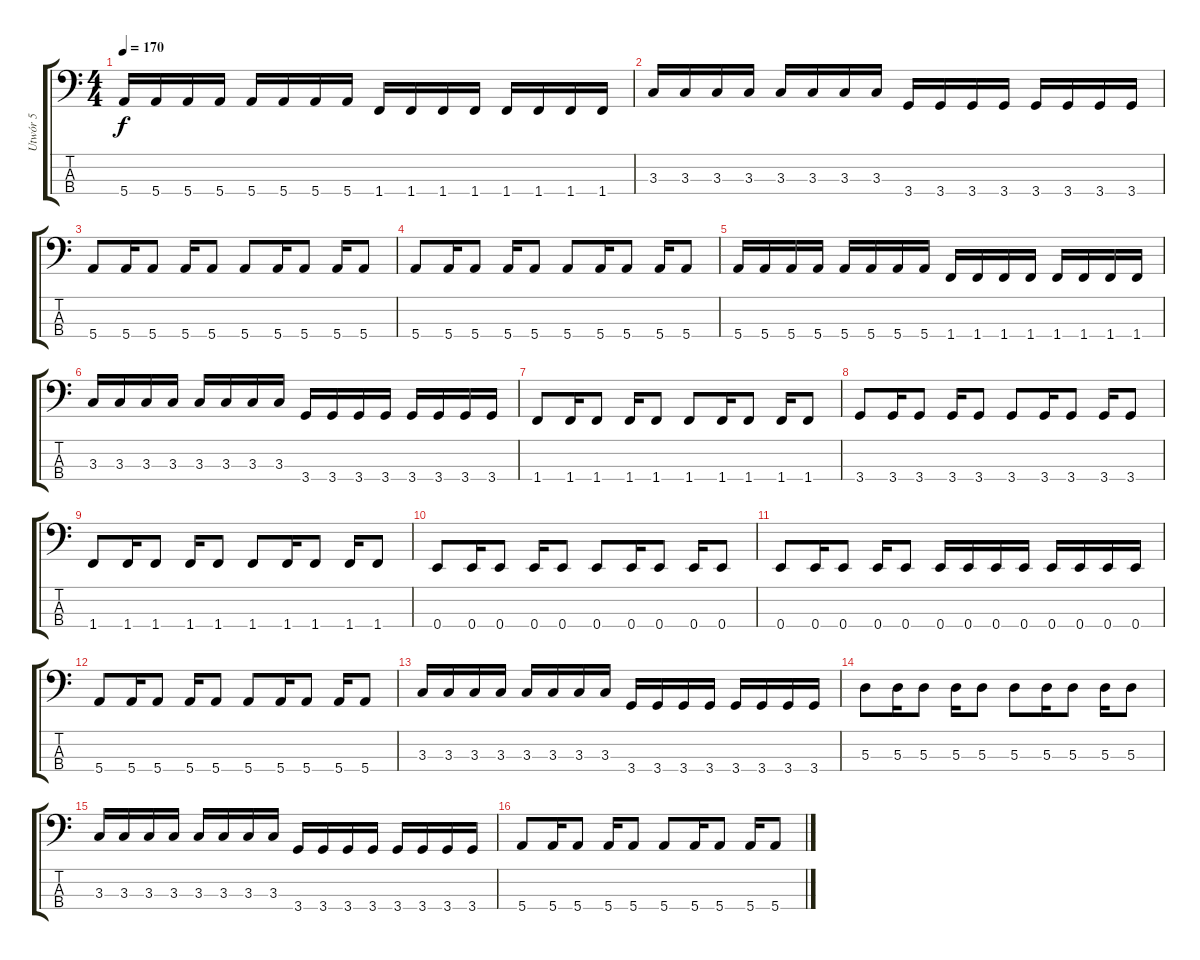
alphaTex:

\track ("Utwór 5" "Utwór 5") {instrument electricbasspick}
\staff {score tabs}
\tuning (G2 D2 A1 E1) {hide}
\ts (4 4)
\tempo 170
\clef f4
\ks c
5.4.16{dy f} 5.4.16 5.4.16 5.4.16 5.4.16 5.4.16 5.4.16 5.4.16 1.4.16 1.4.16 1.4.16 1.4.16 1.4.16 1.4.16 1.4.16 1.4.16 |
3.3.16 3.3.16 3.3.16 3.3.16 3.3.16 3.3.16 3.3.16 3.3.16 3.4.16 3.4.16 3.4.16 3.4.16 3.4.16 3.4.16 3.4.16 3.4.16 |
5.4.8 5.4.16 5.4.8 5.4.16 5.4.8 5.4.8 5.4.16 5.4.8 5.4.16 5.4.8 |
5.4.8 5.4.16 5.4.8 5.4.16 5.4.8 5.4.8 5.4.16 5.4.8 5.4.16 5.4.8 |
5.4.16 5.4.16 5.4.16 5.4.16 5.4.16 5.4.16 5.4.16 5.4.16 1.4.16 1.4.16 1.4.16 1.4.16 1.4.16 1.4.16 1.4.16 1.4.16 |
3.3.16 3.3.16 3.3.16 3.3.16 3.3.16 3.3.16 3.3.16 3.3.16 3.4.16 3.4.16 3.4.16 3.4.16 3.4.16 3.4.16 3.4.16 3.4.16 |
1.4.8 1.4.16 1.4.8 1.4.16 1.4.8 1.4.8 1.4.16 1.4.8 1.4.16 1.4.8 |
3.4.8 3.4.16 3.4.8 3.4.16 3.4.8 3.4.8 3.4.16 3.4.8 3.4.16 3.4.8 |
1.4.8 1.4.16 1.4.8 1.4.16 1.4.8 1.4.8 1.4.16 1.4.8 1.4.16 1.4.8 |
0.4.8 0.4.16 0.4.8 0.4.16 0.4.8 0.4.8 0.4.16 0.4.8 0.4.16 0.4.8 |
0.4.8 0.4.16 0.4.8 0.4.16 0.4.8 0.4.16 0.4.16 0.4.16 0.4.16 0.4.16 0.4.16 0.4.16 0.4.16 |
5.4.8 5.4.16 5.4.8 5.4.16 5.4.8 5.4.8 5.4.16 5.4.8 5.4.16 5.4.8 |
3.3.16 3.3.16 3.3.16 3.3.16 3.3.16 3.3.16 3.3.16 3.3.16 3.4.16 3.4.16 3.4.16 3.4.16 3.4.16 3.4.16 3.4.16 3.4.16 |
5.3.8 5.3.16 5.3.8 5.3.16 5.3.8 5.3.8 5.3.16 5.3.8 5.3.16 5.3.8 |
3.3.16 3.3.16 3.3.16 3.3.16 3.3.16 3.3.16 3.3.16 3.3.16 3.4.16 3.4.16 3.4.16 3.4.16 3.4.16 3.4.16 3.4.16 3.4.16 |
5.4.8 5.4.16 5.4.8 5.4.16 5.4.8 5.4.8 5.4.16 5.4.8 5.4.16 5.4.8
